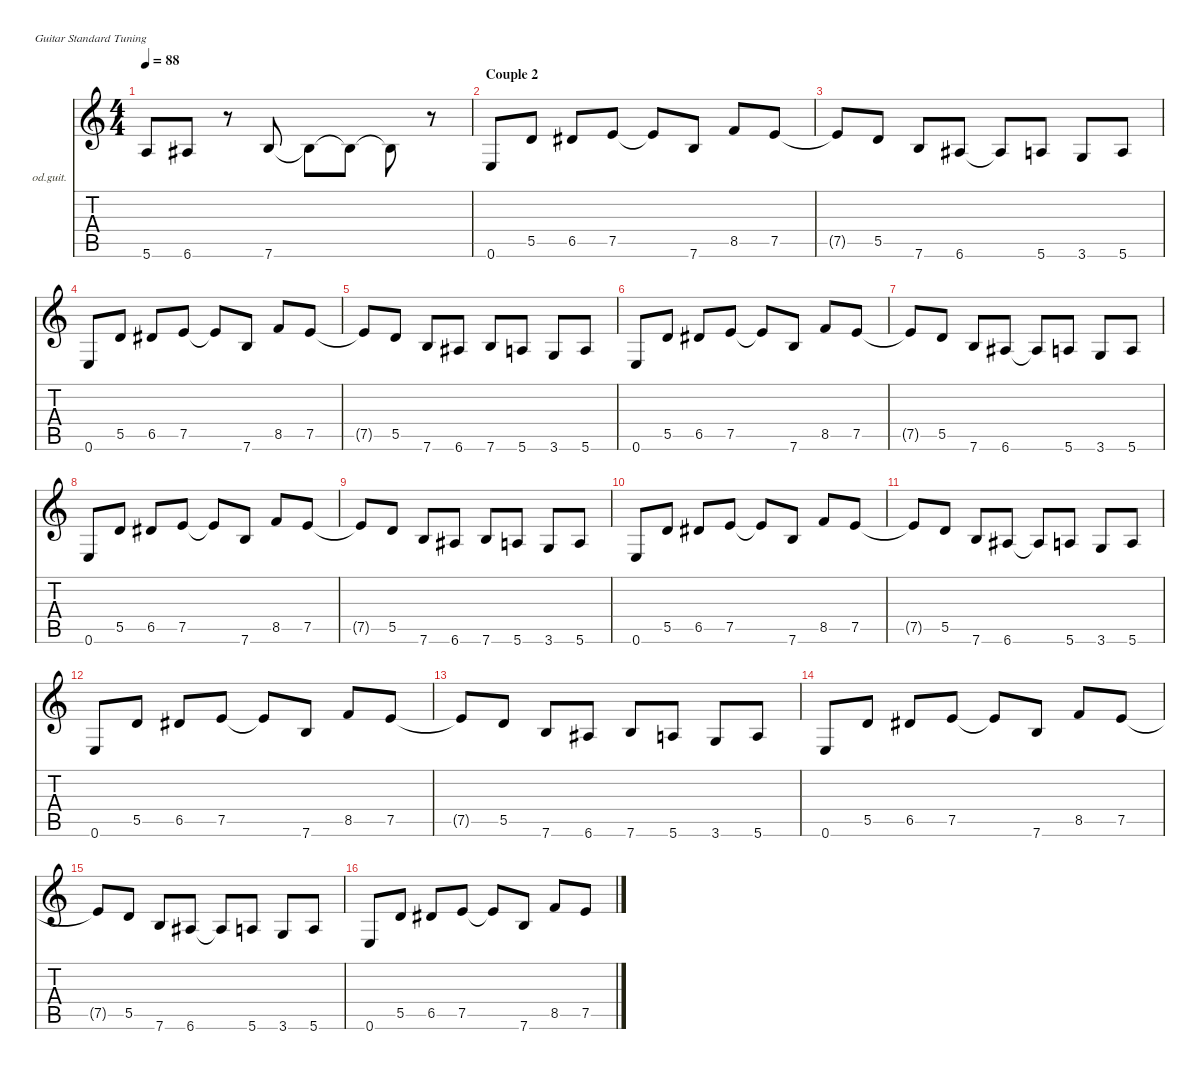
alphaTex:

\defaultSystemsLayout 4
\hideDynamics
\bracketExtendMode nobrackets
\firstSystemTrackNameOrientation horizontal
\otherSystemsTrackNameOrientation horizontal
\track ("giorgos" "od.guit.") {instrument overdrivenguitar}
\staff {score tabs}
\tuning (E4 B3 G3 D3 A2 E2)
\ts (4 4)
\tempo 88
\clef g2
\ks c
5.6.8{dy mf beam Up} 6.6{acc #}.8{beam Up} r.8{beam Up} 7.6.8{beam Up} 7.6{t}.8{beam Down} 7.6{t}.8{beam Down} 7.6{t}.8{beam Down} r.8{beam Down} |
\section ("" "Couple 2")
0.6.8{beam Up} 5.5.8{beam Up} 6.5{acc #}.8{beam Up} 7.5.8{beam Up} 7.5{t}.8{beam Up} 7.6.8{beam Up} 8.5.8{beam Up} 7.5.8{beam Up} |
7.5{t}.8{beam Up} 5.5.8{beam Up} 7.6.8{beam Up} 6.6{acc #}.8{beam Up} 6.6{t acc #}.8{beam Up} 5.6.8{beam Up} 3.6.8{beam Up} 5.6.8{beam Up} |
0.6.8{beam Up} 5.5.8{beam Up} 6.5{acc #}.8{beam Up} 7.5.8{beam Up} 7.5{t}.8{beam Up} 7.6.8{beam Up} 8.5.8{beam Up} 7.5.8{beam Up} |
7.5{t}.8{beam Up} 5.5.8{beam Up} 7.6.8{beam Up} 6.6{acc #}.8{beam Up} 7.6.8{beam Up} 5.6.8{beam Up} 3.6.8{beam Up} 5.6.8{beam Up} |
0.6.8{beam Up} 5.5.8{beam Up} 6.5{acc #}.8{beam Up} 7.5.8{beam Up} 7.5{t}.8{beam Up} 7.6.8{beam Up} 8.5.8{beam Up} 7.5.8{beam Up} |
7.5{t}.8{beam Up} 5.5.8{beam Up} 7.6.8{beam Up} 6.6{acc #}.8{beam Up} 6.6{t acc #}.8{beam Up} 5.6.8{beam Up} 3.6.8{beam Up} 5.6.8{beam Up} |
0.6.8{beam Up} 5.5.8{beam Up} 6.5{acc #}.8{beam Up} 7.5.8{beam Up} 7.5{t}.8{beam Up} 7.6.8{beam Up} 8.5.8{beam Up} 7.5.8{beam Up} |
7.5{t}.8{beam Up} 5.5.8{beam Up} 7.6.8{beam Up} 6.6{acc #}.8{beam Up} 7.6.8{beam Up} 5.6.8{beam Up} 3.6.8{beam Up} 5.6.8{beam Up} |
0.6.8{beam Up} 5.5.8{beam Up} 6.5{acc #}.8{beam Up} 7.5.8{beam Up} 7.5{t}.8{beam Up} 7.6.8{beam Up} 8.5.8{beam Up} 7.5.8{beam Up} |
7.5{t}.8{beam Up} 5.5.8{beam Up} 7.6.8{beam Up} 6.6{acc #}.8{beam Up} 6.6{t acc #}.8{beam Up} 5.6.8{beam Up} 3.6.8{beam Up} 5.6.8{beam Up} |
0.6.8{beam Up} 5.5.8{beam Up} 6.5{acc #}.8{beam Up} 7.5.8{beam Up} 7.5{t}.8{beam Up} 7.6.8{beam Up} 8.5.8{beam Up} 7.5.8{beam Up} |
7.5{t}.8{beam Up} 5.5.8{beam Up} 7.6.8{beam Up} 6.6{acc #}.8{beam Up} 7.6.8{beam Up} 5.6.8{beam Up} 3.6.8{beam Up} 5.6.8{beam Up} |
0.6.8{beam Up} 5.5.8{beam Up} 6.5{acc #}.8{beam Up} 7.5.8{beam Up} 7.5{t}.8{beam Up} 7.6.8{beam Up} 8.5.8{beam Up} 7.5.8{beam Up} |
7.5{t}.8{beam Up} 5.5.8{beam Up} 7.6.8{beam Up} 6.6{acc #}.8{beam Up} 6.6{t acc #}.8{beam Up} 5.6.8{beam Up} 3.6.8{beam Up} 5.6.8{beam Up} |
0.6.8{beam Up} 5.5.8{beam Up} 6.5{acc #}.8{beam Up} 7.5.8{beam Up} 7.5{t}.8{beam Up} 7.6.8{beam Up} 8.5.8{beam Up} 7.5.8{beam Up}
